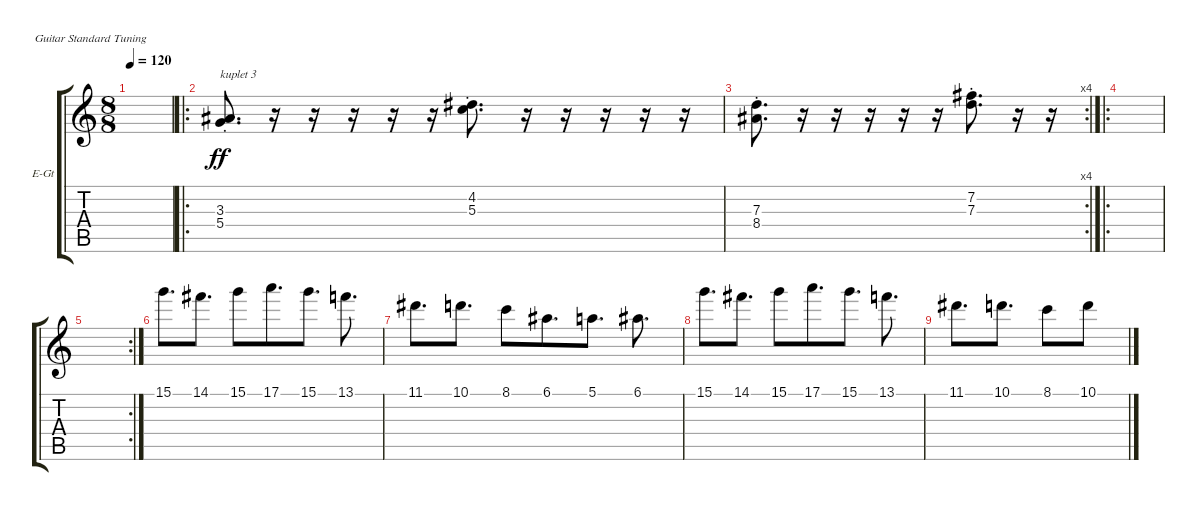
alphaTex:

\defaultSystemsLayout 4
\bracketExtendMode groupsimilarinstruments
\firstSystemTrackNameOrientation horizontal
\otherSystemsTrackNameOrientation horizontal
\track ("Electric Guitar" "E-Gt") {instrument electricguitarclean}
\staff {score tabs}
\tuning (E4 B3 G3 D3 A2 E2)
\ts (8 8)
\tempo 120
\clef g2
\ks c
|
\ro
(5.4{st} 3.3{st}).8{d txt "kuplet 3" dy ff} r.16 r.16 r.16 r.16 r.16 (4.2{st} 5.3{st}).8{d} r.16 r.16 r.16 r.16 r.16 |
\rc 4
(7.3{st} 8.4{st}).8{d} r.16 r.16 r.16 r.16 r.16 (7.2{st} 7.3{st}).8{d} r.16 r.16 |
\ro
|
\rc 2
|
15.1.8{d} 14.1.8{d} 15.1.8 17.1.8{d} 15.1.8{d} 13.1.8{d} |
11.1.8{d} 10.1.8{d} 8.1.8 6.1.8{d} 5.1.8{d} 6.1.8{d} |
15.1.8{d} 14.1.8{d} 15.1.8 17.1.8{d} 15.1.8{d} 13.1.8{d} |
11.1.8{d} 10.1.8{d} 8.1.8 10.1.8
